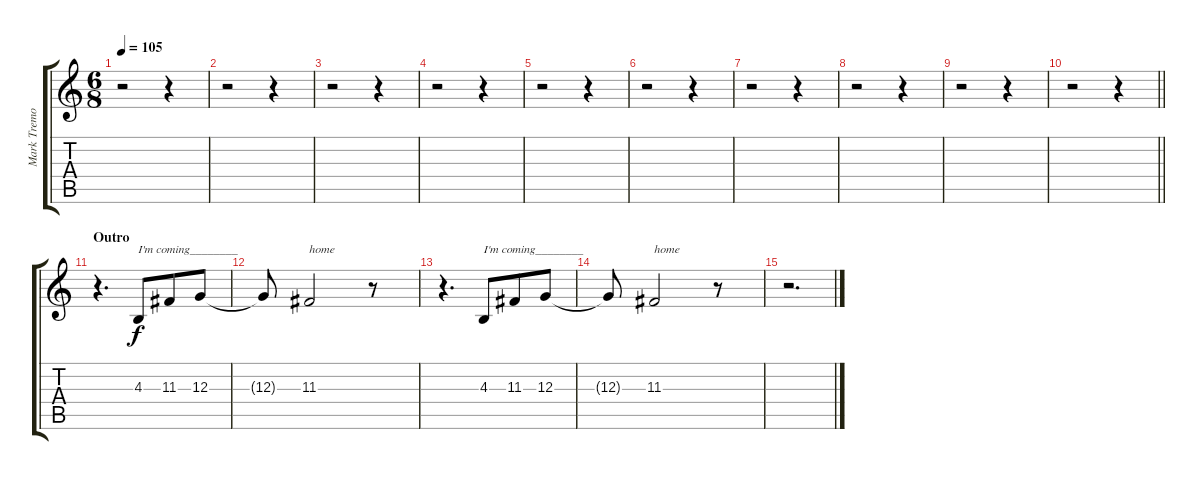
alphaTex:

\track ("Mark Tremonti (Backing Vocals)" "Mark Tremo") {instrument harmonica}
\staff {score tabs}
\tuning (E4 B3 G3 D3 A2 E2) {hide}
\ts (6 8)
\tempo 105
\clef g2
\ks c
r.2{dy f} r.4 |
r.2 r.4 |
r.2 r.4 |
r.2 r.4 |
r.2 r.4 |
r.2 r.4 |
r.2 r.4 |
r.2 r.4 |
r.2 r.4 |
\barLineRight lightlight
r.2 r.4 |
\section ("" "Outro")
r.4{d} 4.3.8{txt "I'm coming________" balance 5} 11.3.8 12.3.8 |
12.3{t}.8 11.3.2{txt "home"} r.8 |
r.4{d} 4.3.8{txt "I'm coming________" balance 11} 11.3.8 12.3.8 |
12.3{t}.8 11.3.2{txt "home"} r.8 |
r.2{d}
